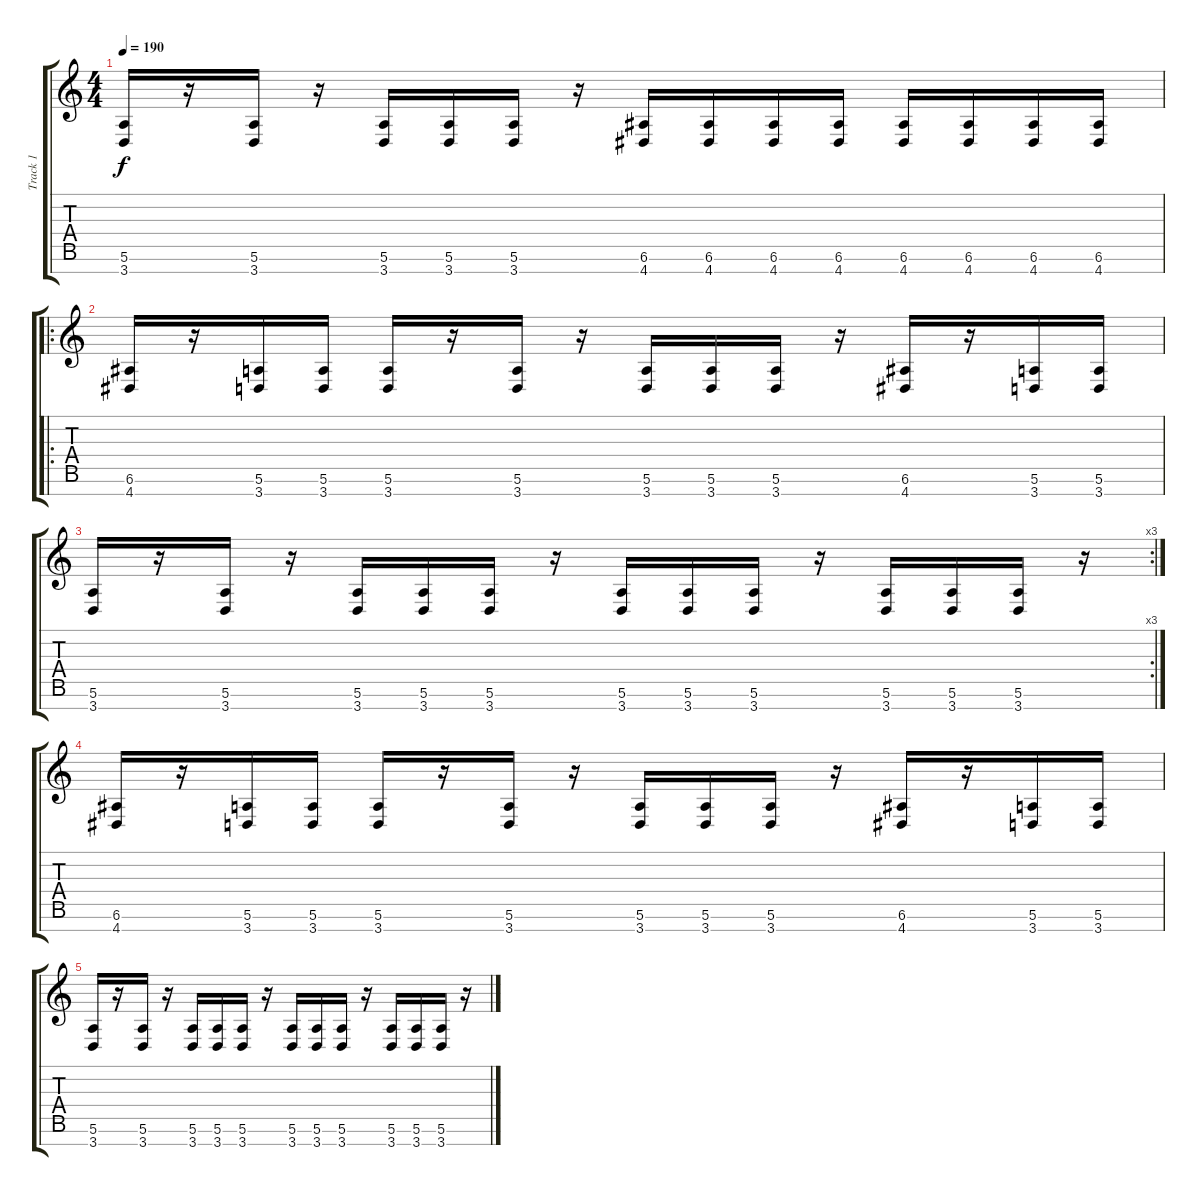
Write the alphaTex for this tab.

\track ("Track 1" "Track 1") {instrument distortionguitar}
\staff {score tabs}
\tuning (E4 B3 G3 D3 A2 E2 B1) {hide}
\ts (4 4)
\tempo 190
\clef g2
\ks c
(5.6 3.7).16{dy f} r.16 (5.6 3.7).16 r.16 (5.6 3.7).16 (5.6 3.7).16 (5.6 3.7).16 r.16 (6.6 4.7).16 (6.6 4.7).16 (6.6 4.7).16 (6.6 4.7).16 (6.6 4.7).16 (6.6 4.7).16 (6.6 4.7).16 (6.6 4.7).16 |
\ro
(6.6 4.7).16 r.16 (5.6 3.7).16 (5.6 3.7).16 (5.6 3.7).16 r.16 (5.6 3.7).16 r.16 (5.6 3.7).16 (5.6 3.7).16 (5.6 3.7).16 r.16 (6.6 4.7).16 r.16 (5.6 3.7).16 (5.6 3.7).16 |
\rc 3
(5.6 3.7).16 r.16 (5.6 3.7).16 r.16 (5.6 3.7).16 (5.6 3.7).16 (5.6 3.7).16 r.16 (5.6 3.7).16 (5.6 3.7).16 (5.6 3.7).16 r.16 (5.6 3.7).16 (5.6 3.7).16 (5.6 3.7).16 r.16 |
(6.6 4.7).16 r.16 (5.6 3.7).16 (5.6 3.7).16 (5.6 3.7).16 r.16 (5.6 3.7).16 r.16 (5.6 3.7).16 (5.6 3.7).16 (5.6 3.7).16 r.16 (6.6 4.7).16 r.16 (5.6 3.7).16 (5.6 3.7).16 |
(5.6 3.7).16 r.16 (5.6 3.7).16 r.16 (5.6 3.7).16 (5.6 3.7).16 (5.6 3.7).16 r.16 (5.6 3.7).16 (5.6 3.7).16 (5.6 3.7).16 r.16 (5.6 3.7).16 (5.6 3.7).16 (5.6 3.7).16 r.16
